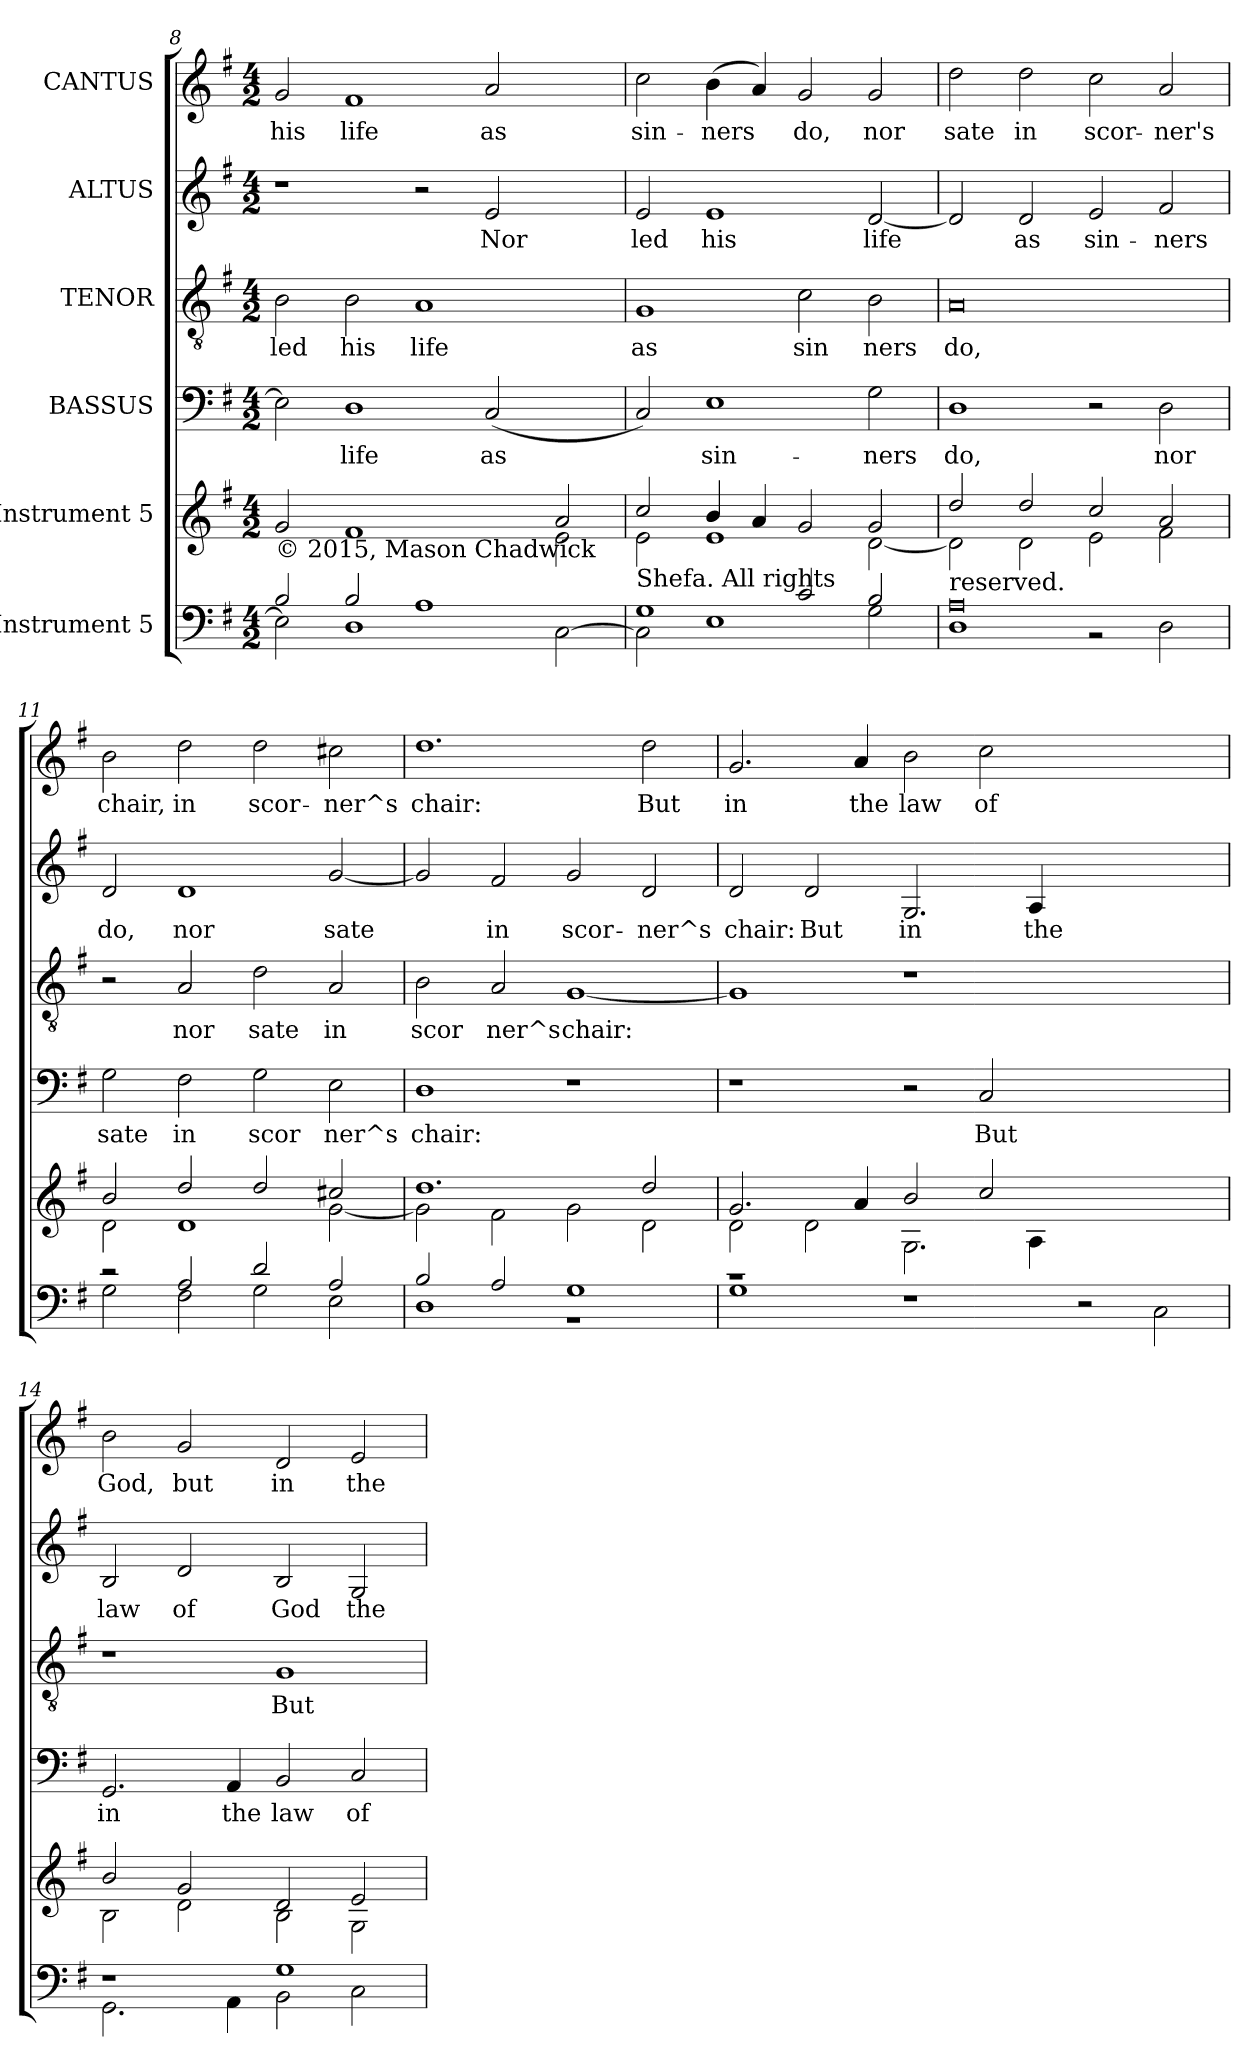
**kern	**kern	**kern	**text	**kern	**text	**kern	**text	**kern	**text
*part6	*part5	*part4	*part4	*part3	*part3	*part2	*part2	*part1	*part1
*staff6	*staff5	*staff4	*staff4	*staff3	*staff3	*staff2	*staff2	*staff1	*staff1
*I"Instrument 5	*I"Instrument 5	*I"BASSUS	*	*I"TENOR	*	*I"ALTUS	*	*I"CANTUS	*
*clefF4	*clefG2	*clefF4	*	*clefGv2	*	*clefG2	*	*clefG2	*
*ITrd-3c-5	*ITrd-3c-5	*	*	*	*	*	*	*	*
*k[]	*k[]	*k[f#]	*	*k[f#]	*	*k[f#]	*	*k[f#]	*
*C:	*C:	*G:	*	*G:	*	*G:	*	*G:	*
*M4/2	*M4/2	*M4/2	*	*M4/2	*	*M4/2	*	*M4/2	*
=8	=8	=8	=8	=8	=8	=8	=8	=8	=8
*^	*^	*	*	*	*	*	*	*	*
!	!	!LO:TX:b:t=© 2015, Mason Chadwick	!	!	!	!	!	!	!	!	!
!	!	!	!	!	!LO:LY:b:cj	!	!LO:LY:b:cj	!	!	!	!LO:LY:b:cj
2e/	2A\]	2cc/	0ryy	2E\]	.	2B\	led	1r	.	2g/	his
!	!	!	!	!	!LO:LY:b:cj	!	!LO:LY:b:cj	!	!	!	!LO:LY:b:cj
2e/	1G	1b	.	1D	life	2B\	his	.	.	1f#	life
!	!	!	!	!	!	!	!LO:LY:b:cj	!	!	!	!
1d	.	.	.	.	.	1A	life	2r	.	.	.
!	!	!	!	!	!LO:LY:b:cj	!	!	!	!LO:LY:b:cj	!	!LO:LY:b:cj
.	2ryy	2ryy	.	(<2C/	as	.	.	2e/	Nor	2a/	as
2ryy	[<2F\	2dd/	2a\	2ryy	.	2ryy	.	2ryy	.	2ryy	.
=9	=9	=9	=9	=9	=9	=9	=9	=9	=9	=9	=9
!	!	!LO:TX:b:t=Shefa. All rights	!	!	!	!	!	!	!	!	!
!	!	!	!	!	!LO:LY:b:cj	!	!LO:LY:b:cj	!	!LO:LY:b:cj	!	!LO:LY:b:cj
1c	2F\]	2ff/	2a\	2C/)	.	1G	as	2e/	led	2cc\	sin-
!	!	!	!	!	!LO:LY:b:cj	!	!	!	!LO:LY:b:cj	!	!LO:LY:b:cj
.	1A	4ee/	1a	1E	sin-	.	.	1e	his	(>4b\	-ners
!	!	!	!	!	!	!	!	!	!	!	!LO:LY:b:cj
.	.	4dd/	.	.	.	.	.	.	.	4a/)	.
!	!	!	!	!	!	!	!LO:LY:b:cj	!	!	!	!LO:LY:b:cj
2f/	.	2cc/	.	.	.	2c\	sin	.	.	2g/	do,
!	!	!	!	!	!LO:LY:b:cj	!	!LO:LY:b:cj	!	!LO:LY:b:cj	!	!LO:LY:b:cj
2e/	2c\	2cc/	[<2g\	2G\	-ners	2B\	ners	[<2d/	life	2g/	nor
=10	=10	=10	=10	=10	=10	=10	=10	=10	=10	=10	=10
!	!	!LO:TX:b:t=reserved.	!	!	!	!	!	!	!	!	!
!	!	!	!	!	!LO:LY:b:cj	!	!LO:LY:b:cj	!	!LO:LY:b:cj	!	!LO:LY:b:cj
0d	1G	2gg/	2g\]	1D	do,	0A	do,	2d/]	.	2dd\	sate
!	!	!	!	!	!	!	!	!	!LO:LY:b:cj	!	!LO:LY:b:cj
.	.	2gg/	2g\	.	.	.	.	2d/	as	2dd\	in
!	!	!	!	!	!	!	!	!	!LO:LY:b:cj	!	!LO:LY:b:cj
.	2r	2ff/	2a\	2r	.	.	.	2e/	sin-	2cc\	scor-
!	!	!	!	!	!LO:LY:b:cj	!	!	!	!LO:LY:b:cj	!	!LO:LY:b:cj
.	2G\	2dd/	2b\	2D\	nor	.	.	2f#/	-ners	2a/	-ner's
!!LO:PB:g=z
=11	=11	=11	=11	=11	=11	=11	=11	=11	=11	=11	=11
!	!	!	!	!	!LO:LY:b:cj	!	!	!	!LO:LY:b:cj	!	!LO:LY:b:cj
2r	2c\	2ee/	2g\	2G\	sate	2r	.	2d/	do,	2b\	chair,
!	!	!	!	!	!LO:LY:b:cj	!	!LO:LY:b:cj	!	!LO:LY:b:cj	!	!LO:LY:b:cj
2d/	2B\	2gg/	1g	2F#\	in	2A/	nor	1d	nor	2dd\	in
!	!	!	!	!	!LO:LY:b:cj	!	!LO:LY:b:cj	!	!	!	!LO:LY:b:cj
2g/	2c\	2gg/	.	2G\	scor	2d\	sate	.	.	2dd\	scor-
!	!	!	!	!	!LO:LY:b:cj	!	!LO:LY:b:cj	!	!LO:LY:b:cj	!	!LO:LY:b:cj
2d/	2A\	2ff#X/	[<2cc\	2E\	ner^s	2A/	in	[<2g/	sate	2cc#X\	-ner^s
=12	=12	=12	=12	=12	=12	=12	=12	=12	=12	=12	=12
!	!	!	!	!	!LO:LY:b:cj	!	!LO:LY:b:cj	!	!LO:LY:b:cj	!	!LO:LY:b:cj
2e/	1G	1.gg	2cc\]	1D	chair:	2B\	scor	2g/]	.	1.dd	chair:
!	!	!	!	!	!	!	!LO:LY:b:cj	!	!LO:LY:b:cj	!	!
2d/	.	.	2b\	.	.	2A/	ner^s	2f#/	in	.	.
!	!	!	!	!	!	!	!LO:LY:b:cj	!	!LO:LY:b:cj	!	!
1c	1r	.	2cc\	1r	.	[<1G	chair:	2g/	scor-	.	.
!	!	!	!	!	!	!	!	!	!LO:LY:b:cj	!	!LO:LY:b:cj
.	.	2gg/	2g\	.	.	.	.	2d/	-ner^s	2dd\	But
=13	=13	=13	=13	=13	=13	=13	=13	=13	=13	=13	=13
!	!	!	!	!	!	!	!LO:LY:b:cj	!	!LO:LY:b:cj	!	!LO:LY:b:cj
1r	1c	2.cc/	2g\	1r	.	1G]	.	2d/	chair:	2.g/	in
!	!	!	!	!	!	!	!	!	!LO:LY:b:cj	!	!
.	.	.	2g\	.	.	.	.	2d/	But	.	.
!	!	!	!	!	!	!	!	!	!	!	!LO:LY:b:cj
.	.	4dd/	.	.	.	.	.	.	.	4a/	the
!	!	!	!	!	!	!	!	!	!LO:LY:b:cj	!	!LO:LY:b:cj
0ryy	1r	2ee/	2.c\	2r	.	1r	.	2.G/	in	2b\	law
!	!	!	!	!	!LO:LY:b:cj	!	!	!	!	!	!LO:LY:b:cj
.	.	2ff/	.	2C/	But	.	.	.	.	2cc\	of
!	!	!	!	!	!	!	!	!	!LO:LY:b:cj	!	!
.	.	.	4d\	.	.	.	.	4A/	the	.	.
.	2r	1ryy	1ryy	1ryy	.	1ryy	.	1ryy	.	1ryy	.
.	2F\	.	.	.	.	.	.	.	.	.	.
=14	=14	=14	=14	=14	=14	=14	=14	=14	=14	=14	=14
!	!	!	!	!	!LO:LY:b:cj	!	!	!	!LO:LY:b:cj	!	!LO:LY:b:cj
1r	2.C\	2ee/	2e\	2.GG/	in	1r	.	2B/	law	2b\	God,
!	!	!	!	!	!	!	!	!	!LO:LY:b:cj	!	!LO:LY:b:cj
.	.	2cc/	2g\	.	.	.	.	2d/	of	2g/	but
!	!	!	!	!	!LO:LY:b:cj	!	!	!	!	!	!
.	4D\	.	.	4AA/	the	.	.	.	.	.	.
!	!	!	!	!	!LO:LY:b:cj	!	!LO:LY:b:cj	!	!LO:LY:b:cj	!	!LO:LY:b:cj
1c	2E\	2g/	2e\	2BB/	law	1G	But	2B/	God	2d/	in
!	!	!	!	!	!LO:LY:b:cj	!	!	!	!LO:LY:b:cj	!	!LO:LY:b:cj
.	2F\	2a/	2c\	2C/	of	.	.	2G/	the	2e/	the
*v	*v	*	*	*	*	*	*	*	*	*	*
*	*v	*v	*	*	*	*	*	*	*	*
=	=	=	=	=	=	=	=	=	=
*-	*-	*-	*-	*-	*-	*-	*-	*-	*-
